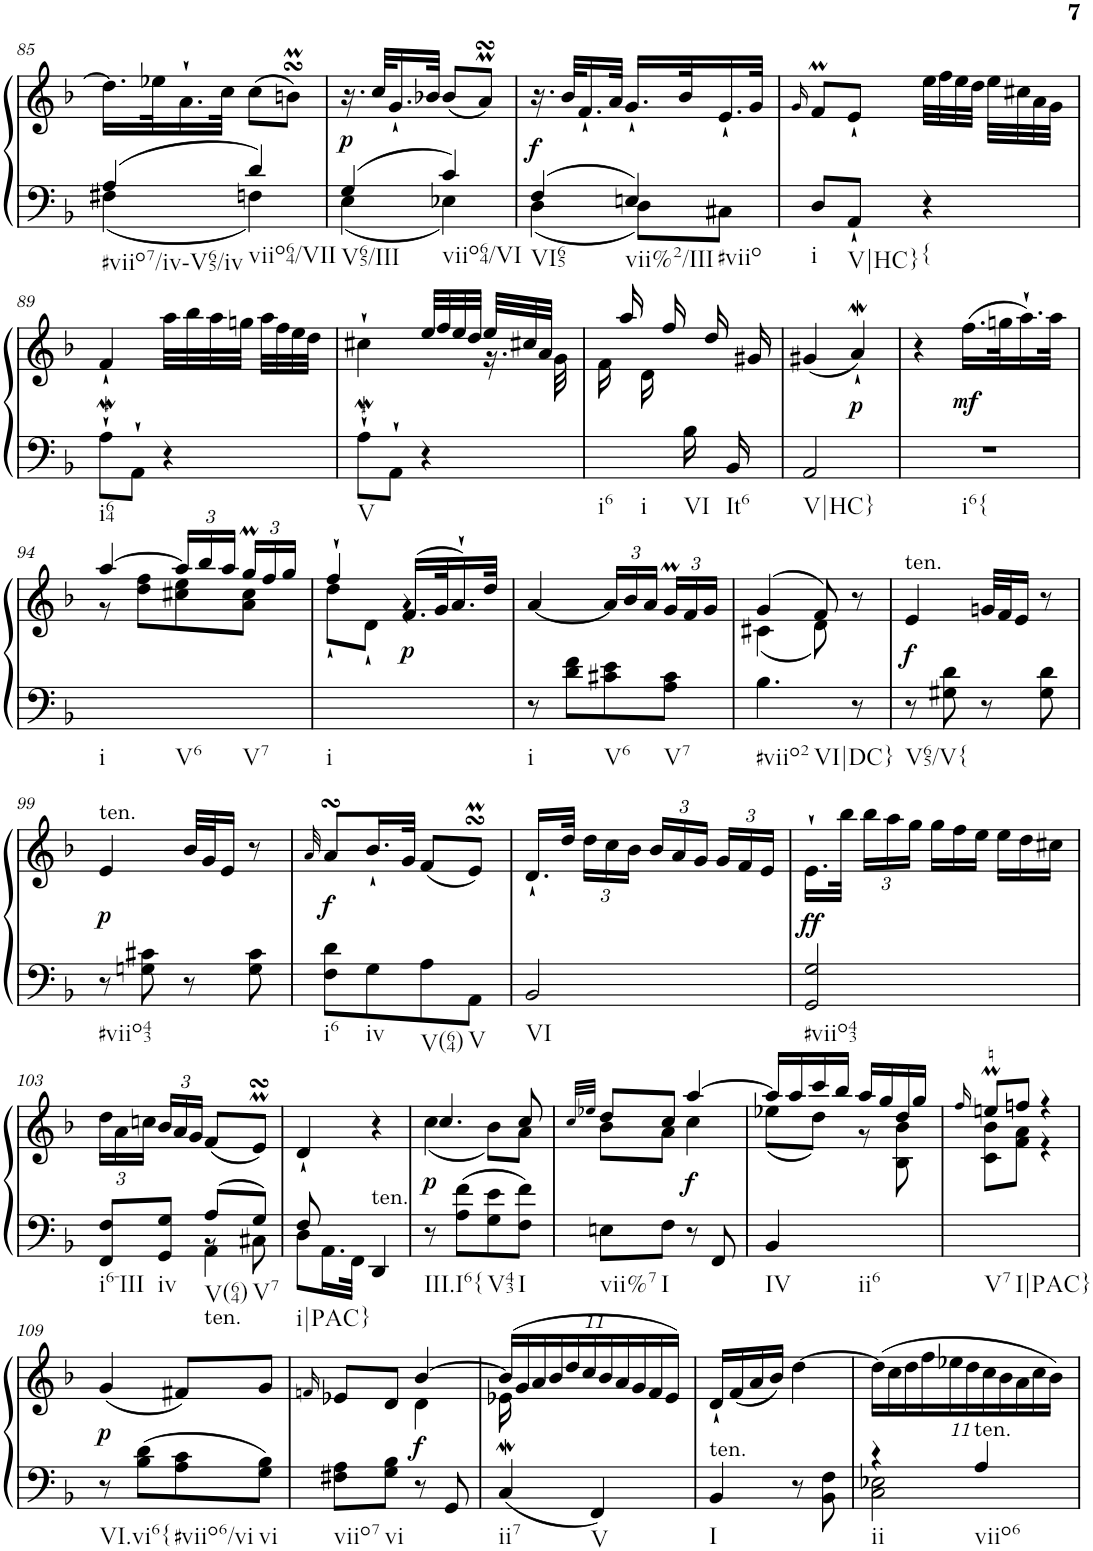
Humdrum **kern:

**kern	**kern	**dynam
*part1	*part1	*part1
*staff2	*staff1	*staff1/2
*I"Harpsichord	*	*
*I'Hch.	*	*
!!LO:PB:g=z
*clefF4	*clefG2	*
*k[b-]	*k[b-]	*
*M2/4	*M2/4	*
=85	=85	=85
*^	*	*
4A/	4F#X\	16.dd\LL]	.
.	.	32ee-X\K	.
.	.	16.a`\	.
.	.	32cc\JJk	.
4d/	4Fn\	(>8cc\L	.
.	.	8bnsSsSm\J)	.
=86	=86	=86	=86
!	!	!	!LO:DY:b
4G/	4E\	16.r	p
.	.	32cc/KLL	.
.	.	16.g`/	.
.	.	32b-X/JJk	.
4c/	4E-X\	(<8b-/L	.
.	.	8amsSsS/J)	.
=87	=87	=87	=87
!	!	!	!LO:DY:b
4F/	4D\	16.r	f
.	.	32b-/KLL	.
.	.	16.f`/	.
.	.	32a/JJk	.
4En/	8D\L	16.g`/LL	.
.	.	32b-/K	.
.	8C#X\J	16.e`/	.
.	.	32g/JJk	.
*v	*v	*	*
=88	=88	=88
.	16qg/	.
8D/L	8fM/L	.
8AA`/J	8e`/J	.
4r	32ee\LLL	.
.	32ff\	.
.	32ee\	.
.	32dd\JJJ	.
.	32ee\LLL	.
.	32cc#X\	.
.	32a\	.
.	32g\JJJ	.
!!LO:LB:g=z
=89	=89	=89
8AW`\L	4f`/	.
8AA`\J	.	.
4r	32aa\LLL	.
.	32bb-\	.
.	32aa\	.
.	32ggn\JJJ	.
.	32aa\LLL	.
.	32ff\	.
.	32ee\	.
.	32dd\JJJ	.
=90	=90	=90
*	*^	*
8AW`\L	4cc#X`\	4.ryy	.
8AA`\J	.	.	.
4r	32ee/LLL	.	.
.	32ff/	.	.
.	32ee/	.	.
.	32dd/JJJ	.	.
.	32ee/LLL	16.r	.
.	32cc#X/	.	.
.	32a/JJJ	.	.
.	32ryy	32g\	.
=91	=91	=91	=91
4ryy	16ryy	16f\	.
.	16aa/	16ryy	.
.	16ryy	16d\	.
.	16ff/	4ryy	.
16B-\	16ryy	.	.
16ryy	16dd/	.	.
16BB-/	16ryy	.	.
16ryy	16g#X/	16ryy	.
*	*v	*v	*
=92	=92	=92
2AA/	(<4g#X/	.
!	!	!LO:DY:b
.	4aW`/)	p
=93	=93	=93
2r	4r	.
!	!	!LO:DY:b
.	(>16.ff\LL	mf
.	32ggn\K	.
.	16.aa`\)	.
.	32aa\JJk	.
!!LO:LB:g=z
=94	=94	=94
*	*^	*
2ryy	[4aa/	8r	.
.	.	8dd\ 8ff\L	.
*	*Xbrackettup	*	*
.	24aa/LL]	8cc#X\ 8ee\	.
.	24bb-/	.	.
.	24aa/JJ	.	.
.	24ggM/LL	8a\ 8cc#\J	.
.	24ff/	.	.
.	24gg/JJ	.	.
=95	=95	=95	=95
2ryy	4ff`/	8dd`\L	.
.	.	8d`\J	.
!	!	!	!LO:DY:b
.	(>16.f/LL	4r	p
.	32g/K	.	.
.	16.a`/)	.	.
.	32dd/JJk	.	.
*	*v	*v	*
=96	=96	=96
8r	[4a/	.
8d\ 8f\L	.	.
8c#X\ 8e\	24a/LL]	.
.	24b-/	.
.	24a/JJ	.
8A\ 8c#\J	24gM/LL	.
.	24f/	.
.	24g/JJ	.
=97	=97	=97
*	*^	*
4.B-\	(>4g/	(<4c#X\	.
.	8f/)	8d\)	.
8r	8r	8ryy	.
=98	=98	=98	=98
!	!LO:TX:a:t=ten.	!	!
!	!	!	!LO:DY:b
*	*v	*v	*
8r	4e/	f
8G#X\ 8d\	.	.
8r	32gn/LLL	.
.	32f/J	.
.	16e/JJ	.
8G#\ 8d\	8r	.
!!LO:LB:g=z
=99	=99	=99
!	!LO:TX:a:t=ten.	!
!	!	!LO:DY:b
8r	4e/	p
8Gn\ 8c#X\	.	.
8r	32b-/LLL	.
.	32g/J	.
.	16e/JJ	.
8G\ 8c#\	8r	.
=100	=100	=100
.	32qa/	.
!	!	!LO:DY:b
8F\ 8d\L	8asSsS/L	f
8G\	16.b-`/L	.
.	32g/JJk	.
8A\	(<8f/L	.
8AA\J	8esSsSm/J)	.
=101	=101	=101
2BB-/	16.d`/LL	.
.	32dd/JJk	.
.	24dd\LL	.
.	24cc\	.
.	24b-\JJ	.
.	24b-/LL	.
.	24a/	.
.	24g/JJ	.
.	24g/LL	.
.	24f/	.
.	24e/JJ	.
=102	=102	=102
!	!	!LO:DY:b
2GG/ 2G/	16.e`\LL	ff
.	32bb-\JJk	.
.	24bb-\LL	.
.	24aa\	.
.	24gg\JJ	.
*	*Xtuplet	*
.	24gg\LL	.
.	24ff\	.
.	24ee\JJ	.
.	24ee\LL	.
.	24dd\	.
.	24cc#X\JJ	.
!!LO:LB:g=z
=103	=103	=103
*^	*	*
*	*^	*	*
*	*	*	*tuplet	*
8FF/ 8F/L	4ryy	4ryy	24dd\LL	.
.	.	.	24a\	.
.	.	.	24ccn\JJ	.
8GG/ 8G/J	.	.	24b-/LL	.
.	.	.	24a/	.
.	.	.	24g/JJ	.
!LO:TX:b:t=ten.	!	!	!	!
8A/L	8r	4AA\	(<8f/L	.
8G/J	8C#X\	.	8emsSsS/J)	.
*	*v	*v	*	*
=104	=104	=104	=104
8F/	8D\L	4d`/	.
4.ryy	16.AA\L	.	.
.	32FF\JJk	.	.
!	!LO:TX:a:t=ten.	!	!
.	4DD/	4r	.
=105	=105	=105	=105
*	*	*^	*
!	!	!	!	!LO:DY:b
*v	*v	*	*	*
8r	4.cc/	(<4cc\	p
8A\ 8f\L	.	.	.
8G\ 8e\	.	8b-\L)	.
8F\ 8f\J	8cc/	8a\J	.
=106	=106	=106	=106
.	32qcc/LLL	.	.
.	32qee-X/JJJ	.	.
8En\L	8dd/L	8b-\L	.
8F\J	8cc/J	8a\J	.
!	!	!	!LO:DY:b
8r	[4aa/	4cc\	f
8FF/	.	.	.
=107	=107	=107	=107
4BB-/	16aa/LL]	(<8ee-X\L	.
.	16aa/	.	.
.	16ccc/	8dd\J)	.
.	16bb-/JJ	.	.
4ryy	16aa/LL	8r	.
.	16gg/	.	.
.	16dd/	8B-\ 8b-\	.
.	16gg/JJ	.	.
=108	=108	=108	=108
.	16qff/	.	.
2ryy	8eenm/L	8c\ 8b-\L	.
.	8ffn/J	8f\ 8a\J	.
.	4r	4r	.
!!LO:LB:g=z
=109	=109	=109	=109
!	!	!	!LO:DY:b
*	*v	*v	*
8r	(<4g/	p
8B-\ 8d\L	.	.
8A\ 8c\	8f#X/L)	.
8G\ 8B-\J	8g/J	.
=110	=110	=110
.	16qfn/	.
*	*^	*
8F#X\ 8A\L	8e-X/L	4ryy	.
8G\ 8B-\J	8d/J	.	.
!	!	!	!LO:DY:b
8r	[4b-/	4d\	f
8GG/	.	.	.
=111	=111	=111	=111
4CW/	(>22b-/LL]	16e-X\	.
.	22g/	.	.
.	.	4..ryy	.
.	22a/	.	.
.	22b-/	.	.
.	22dd/	.	.
.	22cc/	.	.
4FF/	.	.	.
.	22b-/	.	.
.	22a/	.	.
.	22g/	.	.
.	22f/	.	.
.	22e-/JJ)	.	.
*	*v	*v	*
=112	=112	=112
!LO:TX:a:t=ten.	!	!
4BB-/	16d`/LL	.
.	(<16f/	.
.	16a/	.
.	16b-/JJ)	.
8r	[4dd\	.
8BB-\ 8F\	.	.
=113	=113	=113
*^	*	*
4r	2C\ 2E-X\	(>22dd\LL]	.
.	.	22cc\	.
.	.	22dd\	.
.	.	22ff\	.
.	.	22ee-X\	.
.	.	22dd\	.
!LO:TX:a:t=ten.	!	!	!
4A/	.	.	.
.	.	22cc\	.
.	.	22b-\	.
.	.	22a\	.
.	.	22cc\	.
.	.	22b-\JJ)	.
*v	*v	*	*
=	=	=
*-	*-	*-
